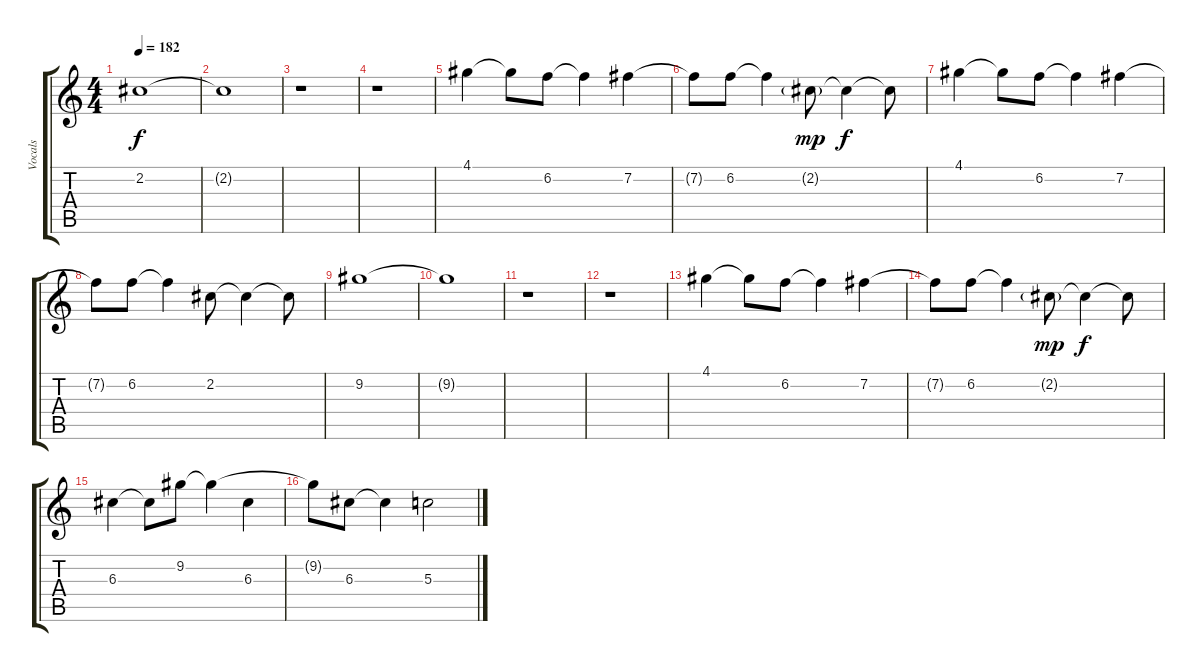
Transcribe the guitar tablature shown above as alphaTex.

\track ("Vocals" "Vocals") {instrument acousticguitarsteel}
\staff {score tabs}
\tuning (E4 B3 G3 D3 A2 E2) {hide}
\ts (4 4)
\tempo 182
\clef g2
\ks c
2.2.1{dy f} |
2.2{t}.1 |
r.1 |
r.1 |
4.1.4 4.1{t}.8 6.2.8 6.2{t}.4 7.2.4 |
7.2{t}.8 6.2.8 6.2{t}.4 2.2{g}.8{dy mp} 2.2{t}.4{dy f} 2.2{t}.8 |
4.1.4 4.1{t}.8 6.2.8 6.2{t}.4 7.2.4 |
7.2{t}.8 6.2.8 6.2{t}.4 2.2.8 2.2{t}.4 2.2{t}.8 |
9.2.1 |
9.2{t}.1 |
r.1 |
r.1 |
4.1.4 4.1{t}.8 6.2.8 6.2{t}.4 7.2.4 |
7.2{t}.8 6.2.8 6.2{t}.4 2.2{g}.8{dy mp} 2.2{t}.4{dy f} 2.2{t}.8 |
6.3.4 6.3{t}.8 9.2.8 9.2{t}.4 6.3.4 |
9.2{t}.8 6.3.8 6.3{t}.4 5.3.2
